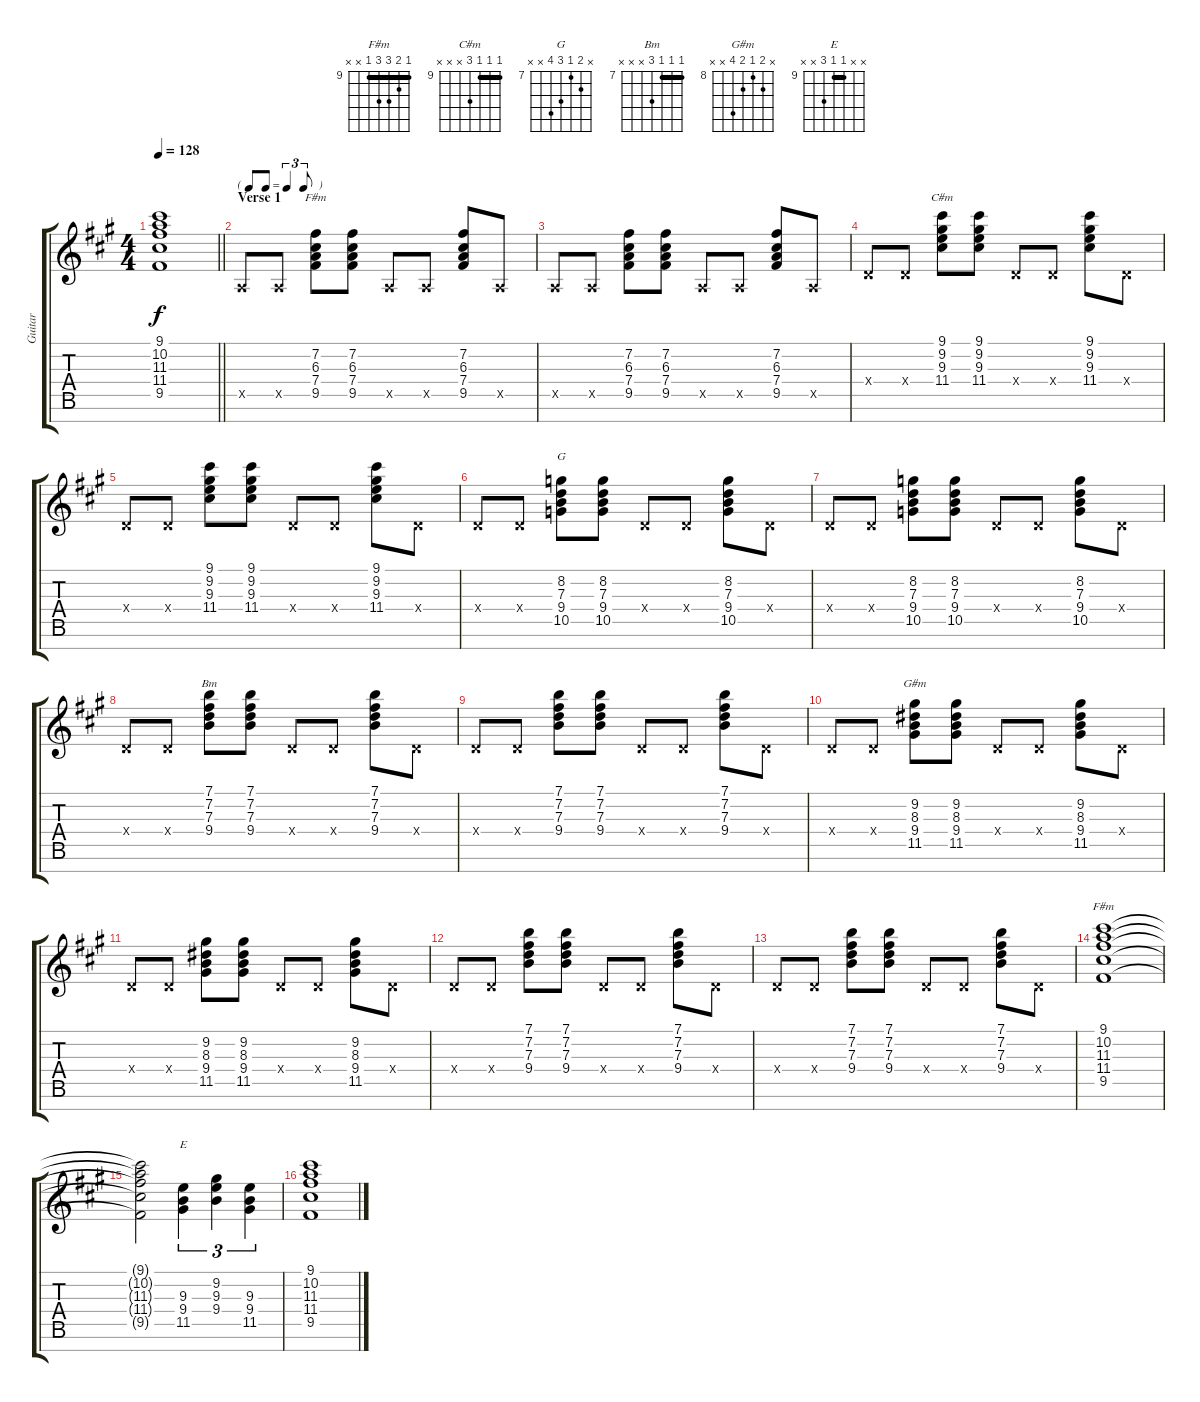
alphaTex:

\track ("Guitar" "Guitar") {instrument electricguitarclean}
\staff {score tabs}
\tuning (E4 B3 G3 D3 A2 E2 B1) {hide}
\chord ("F#m" x 7 6 7 9 x x) {firstfret 6}
\chord ("C#m" 9 9 9 11 x x x) {firstfret 9 barre 9}
\chord ("G" x 8 7 9 10 x x) {firstfret 7}
\chord ("Bm" 7 7 7 9 x x x) {firstfret 7 barre 7}
\chord ("G#m" x 9 8 9 11 x x) {firstfret 8}
\chord ("F#m" 9 10 11 11 9 x x) {firstfret 9 barre 9}
\chord ("E" x x 9 9 11 x x) {firstfret 9 barre 9}
\ts (4 4)
\tempo 128
\clef g2
\barLineRight lightlight
\ks a
(9.1{t} 10.2{t} 11.3{t} 11.4{t} 9.5{t}).1{dy f} |
\tf triplet8th
\section ("" "Verse 1")
0.5{x}.8 0.5{x}.8 (7.2 6.3 7.4 9.5).8{ch "F#m"} (7.2 6.3 7.4 9.5).8 0.5{x}.8 0.5{x}.8 (7.2 6.3 7.4 9.5).8 0.5{x}.8 |
0.5{x}.8 0.5{x}.8 (7.2 6.3 7.4 9.5).8 (7.2 6.3 7.4 9.5).8 0.5{x}.8 0.5{x}.8 (7.2 6.3 7.4 9.5).8 0.5{x}.8 |
0.4{x}.8 0.4{x}.8 (9.1 9.2 9.3 11.4).8{ch "C#m"} (9.1 9.2 9.3 11.4).8 0.4{x}.8 0.4{x}.8 (9.1 9.2 9.3 11.4).8 0.4{x}.8 |
0.4{x}.8 0.4{x}.8 (9.1 9.2 9.3 11.4).8 (9.1 9.2 9.3 11.4).8 0.4{x}.8 0.4{x}.8 (9.1 9.2 9.3 11.4).8 0.4{x}.8 |
0.4{x}.8 0.4{x}.8 (8.2 7.3 9.4 10.5).8{ch "G"} (8.2 7.3 9.4 10.5).8 0.4{x}.8 0.4{x}.8 (8.2 7.3 9.4 10.5).8 0.4{x}.8 |
0.4{x}.8 0.4{x}.8 (8.2 7.3 9.4 10.5).8 (8.2 7.3 9.4 10.5).8 0.4{x}.8 0.4{x}.8 (8.2 7.3 9.4 10.5).8 0.4{x}.8 |
0.4{x}.8 0.4{x}.8 (7.1 7.2 7.3 9.4).8{ch "Bm"} (7.1 7.2 7.3 9.4).8 0.4{x}.8 0.4{x}.8 (7.1 7.2 7.3 9.4).8 0.4{x}.8 |
0.4{x}.8 0.4{x}.8 (7.1 7.2 7.3 9.4).8 (7.1 7.2 7.3 9.4).8 0.4{x}.8 0.4{x}.8 (7.1 7.2 7.3 9.4).8 0.4{x}.8 |
0.4{x}.8 0.4{x}.8 (9.2 8.3 9.4 11.5).8{ch "G#m"} (9.2 8.3 9.4 11.5).8 0.4{x}.8 0.4{x}.8 (9.2 8.3 9.4 11.5).8 0.4{x}.8 |
0.4{x}.8 0.4{x}.8 (9.2 8.3 9.4 11.5).8 (9.2 8.3 9.4 11.5).8 0.4{x}.8 0.4{x}.8 (9.2 8.3 9.4 11.5).8 0.4{x}.8 |
0.4{x}.8 0.4{x}.8 (7.1 7.2 7.3 9.4).8 (7.1 7.2 7.3 9.4).8 0.4{x}.8 0.4{x}.8 (7.1 7.2 7.3 9.4).8 0.4{x}.8 |
0.4{x}.8 0.4{x}.8 (7.1 7.2 7.3 9.4).8 (7.1 7.2 7.3 9.4).8 0.4{x}.8 0.4{x}.8 (7.1 7.2 7.3 9.4).8 0.4{x}.8 |
(9.1 10.2 11.3 11.4 9.5).1{ch "F#m"} |
(9.1{t} 10.2{t} 11.3{t} 11.4{t} 9.5{t}).2 (9.3 9.4 11.5).4{tu (3 2) ch "E"} (9.2 9.3 9.4).4{tu (3 2)} (9.3 9.4 11.5).4{tu (3 2)} |
(9.1 10.2 11.3 11.4 9.5).1
